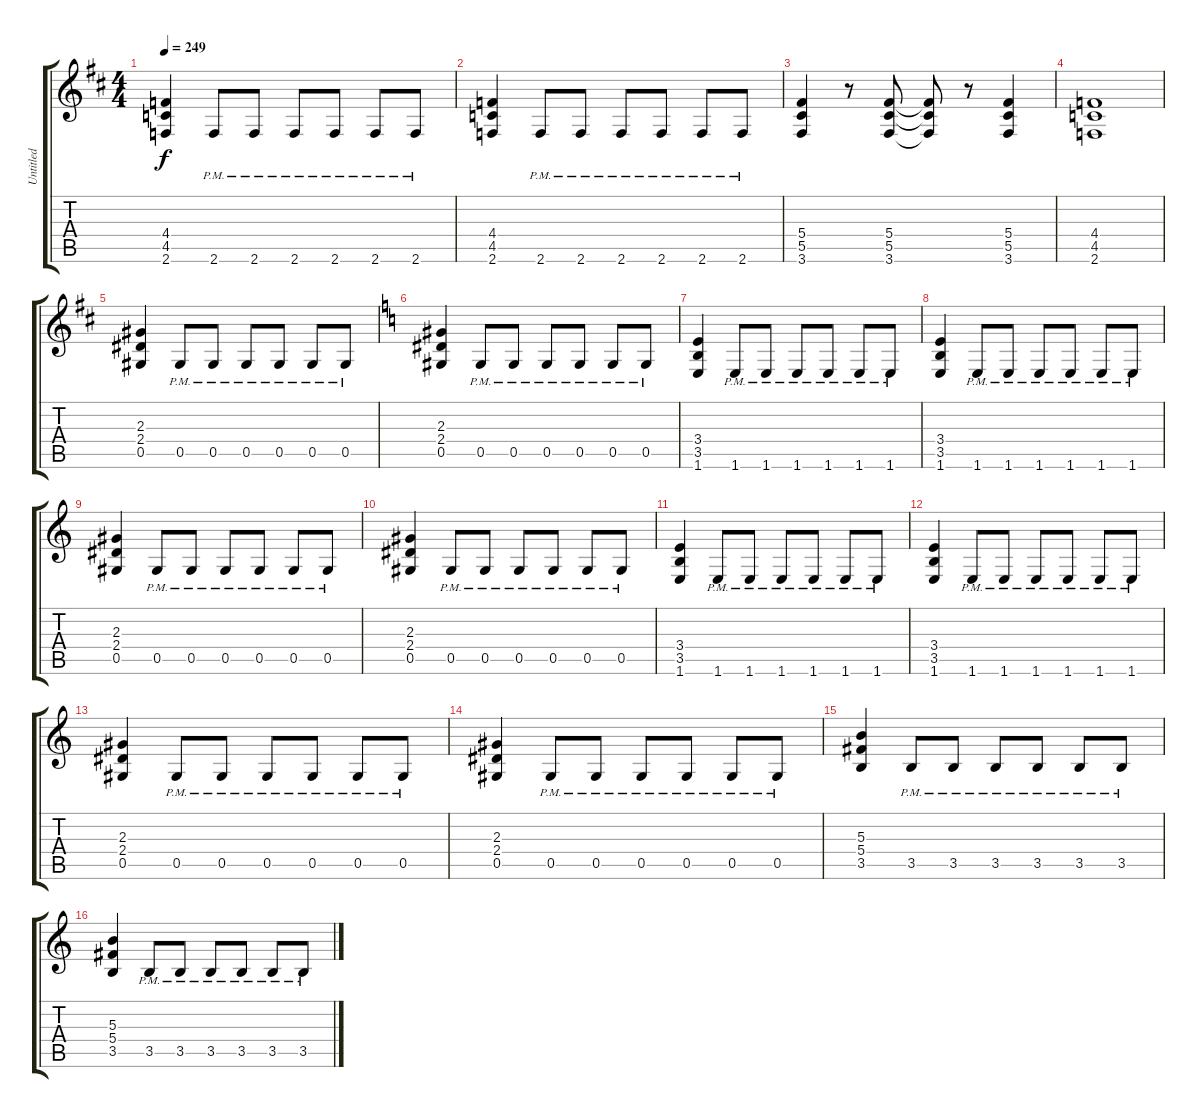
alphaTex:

\track ("Untitled" "Untitled") {instrument distortionguitar}
\staff {score tabs}
\tuning (Eb4 Bb3 Gb3 Db3 Ab2 Eb2) {hide}
\ts (4 4)
\tempo 249
\clef g2
\ks d
(4.4 4.5 2.6).4{dy f} 2.6{pm}.8 2.6{pm}.8 2.6{pm}.8 2.6{pm}.8 2.6{pm}.8 2.6{pm}.8 |
(4.4 4.5 2.6).4 2.6{pm}.8 2.6{pm}.8 2.6{pm}.8 2.6{pm}.8 2.6{pm}.8 2.6{pm}.8 |
(5.4 5.5 3.6).4 r.8 (5.4 5.5 3.6).8 (5.4{t} 5.5{t} 3.6{t}).8 r.8 (5.4 5.5 3.6).4 |
(4.4 4.5 2.6).1 |
(2.3 2.4 0.5).4 0.5{pm}.8 0.5{pm}.8 0.5{pm}.8 0.5{pm}.8 0.5{pm}.8 0.5{pm}.8 |
\ks c
(2.3 2.4 0.5).4 0.5{pm}.8 0.5{pm}.8 0.5{pm}.8 0.5{pm}.8 0.5{pm}.8 0.5{pm}.8 |
(3.4 3.5 1.6).4 1.6{pm}.8 1.6{pm}.8 1.6{pm}.8 1.6{pm}.8 1.6{pm}.8 1.6{pm}.8 |
(3.4 3.5 1.6).4 1.6{pm}.8 1.6{pm}.8 1.6{pm}.8 1.6{pm}.8 1.6{pm}.8 1.6{pm}.8 |
(2.3 2.4 0.5).4 0.5{pm}.8 0.5{pm}.8 0.5{pm}.8 0.5{pm}.8 0.5{pm}.8 0.5{pm}.8 |
(2.3 2.4 0.5).4 0.5{pm}.8 0.5{pm}.8 0.5{pm}.8 0.5{pm}.8 0.5{pm}.8 0.5{pm}.8 |
(3.4 3.5 1.6).4 1.6{pm}.8 1.6{pm}.8 1.6{pm}.8 1.6{pm}.8 1.6{pm}.8 1.6{pm}.8 |
(3.4 3.5 1.6).4 1.6{pm}.8 1.6{pm}.8 1.6{pm}.8 1.6{pm}.8 1.6{pm}.8 1.6{pm}.8 |
(2.3 2.4 0.5).4 0.5{pm}.8 0.5{pm}.8 0.5{pm}.8 0.5{pm}.8 0.5{pm}.8 0.5{pm}.8 |
(2.3 2.4 0.5).4 0.5{pm}.8 0.5{pm}.8 0.5{pm}.8 0.5{pm}.8 0.5{pm}.8 0.5{pm}.8 |
(5.3 5.4 3.5).4 3.5{pm}.8 3.5{pm}.8 3.5{pm}.8 3.5{pm}.8 3.5{pm}.8 3.5{pm}.8 |
(5.3 5.4 3.5).4 3.5{pm}.8 3.5{pm}.8 3.5{pm}.8 3.5{pm}.8 3.5{pm}.8 3.5{pm}.8
